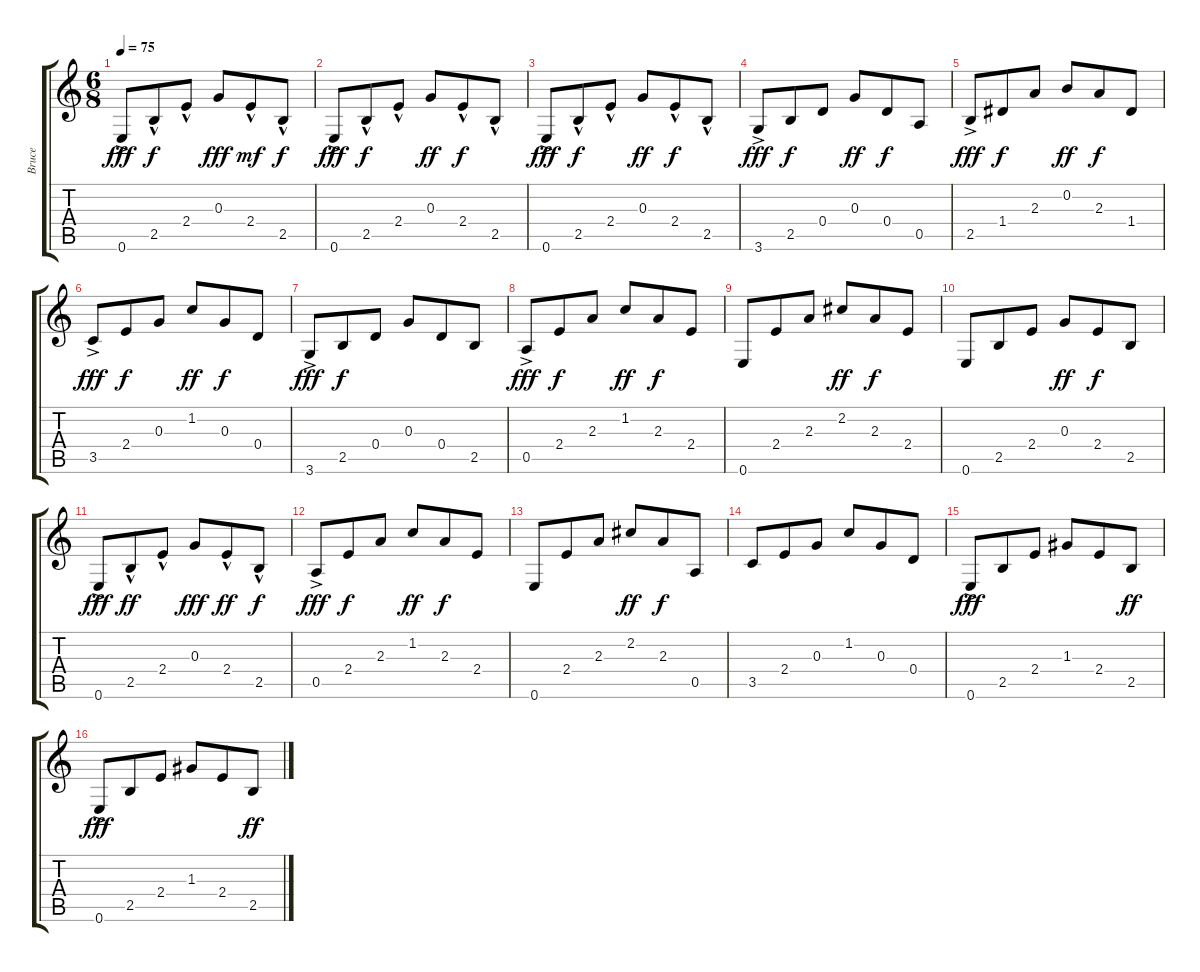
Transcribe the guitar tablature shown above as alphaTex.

\track ("Bruce" "Bruce") {instrument acousticguitarsteel}
\staff {score tabs}
\tuning (E4 B3 G3 D3 A2 E2) {hide}
\ts (6 8)
\tempo 75
\clef g2
\ks c
0.6{ac}.8{dy fff} 2.5{hac}.8{dy f} 2.4{hac}.8 0.3.8{dy fff} 2.4{hac}.8{dy mf} 2.5{hac}.8{dy f} |
0.6{ac}.8{dy fff} 2.5{hac}.8{dy f} 2.4{hac}.8 0.3.8{dy ff} 2.4{hac}.8{dy f} 2.5{hac}.8 |
0.6{ac}.8{dy fff} 2.5{hac}.8{dy f} 2.4{hac}.8 0.3.8{dy ff} 2.4{hac}.8{dy f} 2.5{hac}.8 |
3.6{ac}.8{dy fff} 2.5.8{dy f} 0.4.8 0.3.8{dy ff} 0.4.8{dy f} 0.5.8 |
2.5{ac}.8{dy fff} 1.4.8{dy f} 2.3.8 0.2.8{dy ff} 2.3.8{dy f} 1.4.8 |
3.5{ac}.8{dy fff} 2.4.8{dy f} 0.3.8 1.2.8{dy ff} 0.3.8{dy f} 0.4.8 |
3.6{ac}.8{dy fff} 2.5.8{dy f} 0.4.8 0.3.8 0.4.8 2.5.8 |
0.5{ac}.8{dy fff} 2.4.8{dy f} 2.3.8 1.2.8{dy ff} 2.3.8{dy f} 2.4.8 |
0.6.8 2.4.8 2.3.8 2.2.8{dy ff} 2.3.8{dy f} 2.4.8 |
0.6.8 2.5.8 2.4.8 0.3.8{dy ff} 2.4.8{dy f} 2.5.8 |
0.6{ac}.8{dy fff} 2.5{hac}.8{dy ff} 2.4{hac}.8 0.3.8{dy fff} 2.4{hac}.8{dy ff} 2.5{hac}.8{dy f} |
0.5{ac}.8{dy fff} 2.4.8{dy f} 2.3.8 1.2.8{dy ff} 2.3.8{dy f} 2.4.8 |
0.6.8 2.4.8 2.3.8 2.2.8{dy ff} 2.3.8{dy f} 0.5.8 |
3.5.8 2.4.8 0.3.8 1.2.8 0.3.8 0.4.8 |
0.6{ac}.8{dy fff} 2.5.8 2.4.8 1.3.8 2.4.8 2.5.8{dy ff} |
0.6{ac}.8{dy fff} 2.5.8 2.4.8 1.3.8 2.4.8 2.5.8{dy ff}
